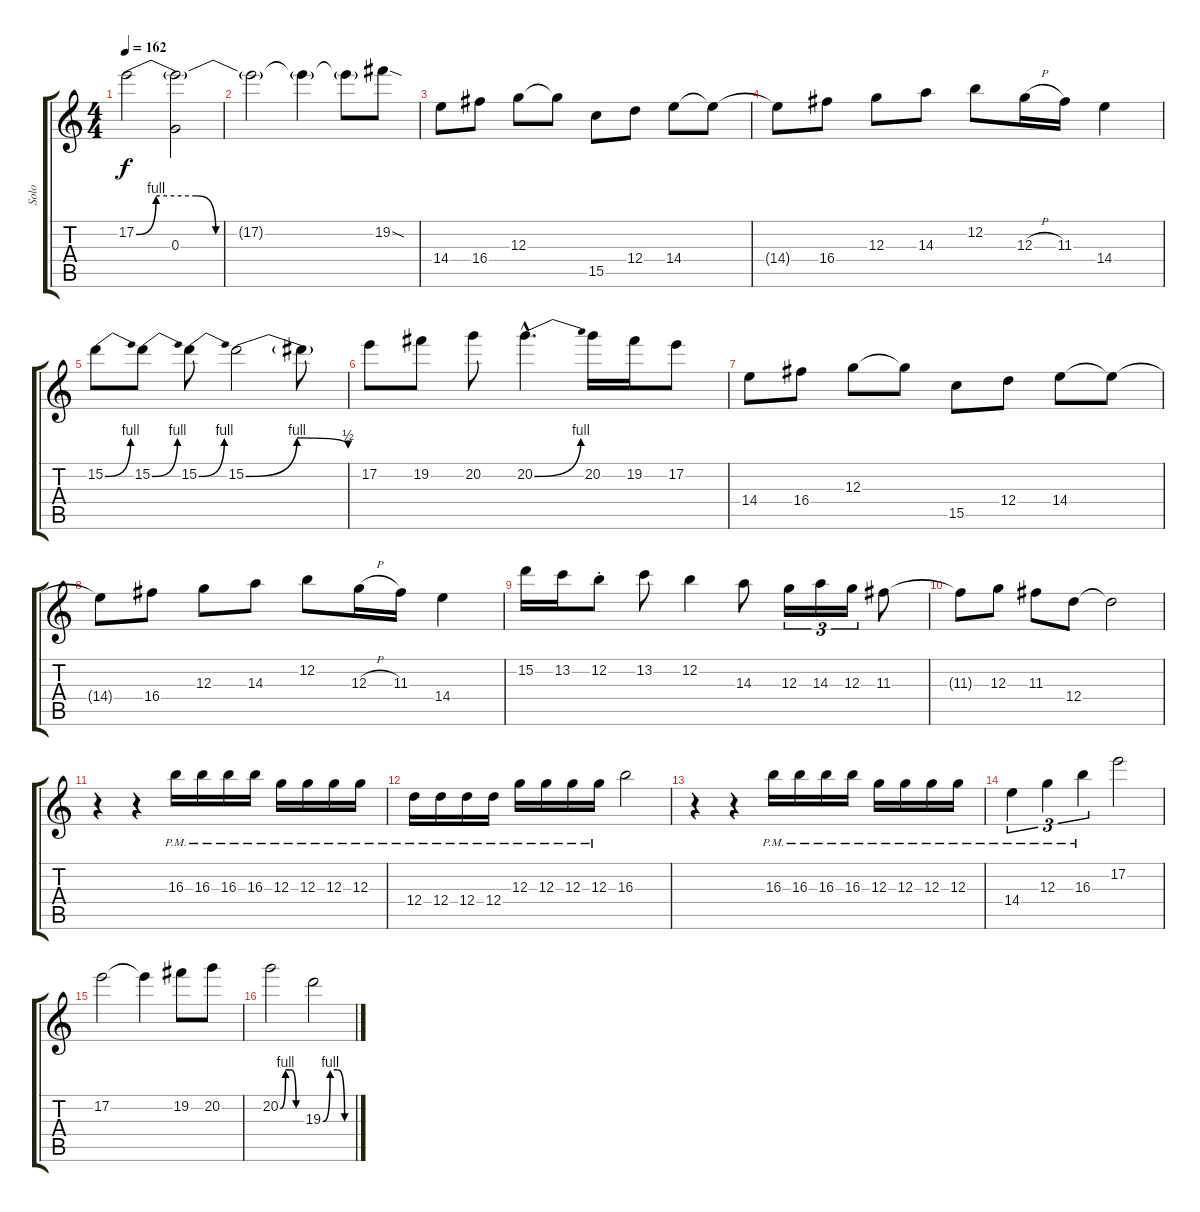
\track ("Solo" "Solo") {instrument overdrivenguitar}
\staff {score tabs}
\tuning (E4 B3 G3 D3 A2 E2) {hide}
\ts (4 4)
\tempo 162
\clef g2
\ks c
17.2{be (custom 0 0 5 4 15 4 20 0 60 0)}.2{dy f} (17.2{t} 0.3).2 |
17.2{t}.2 17.2{t}.4 17.2{t}.8 19.2{sod}.8 |
14.4.8 16.4.8 12.3.8 12.3{t}.8 15.5.8 12.4.8 14.4.8 14.4{t}.8 |
14.4{t}.8 16.4.8 12.3.8 14.3.8 12.2.8 12.3{h}.16 11.3.16 14.4.4 |
15.2{be (bend 0 0 60 4)}.8 15.2{be (bend 0 0 60 4)}.8 15.2{be (bend 0 0 60 4)}.8 15.2{be (bendrelease 0 0 15 4 45 4 60 2)}.2 15.2{t}.8 |
17.2.8 19.2.8 20.2.8 20.2{be (bend 0 0 60 4) hac}.4{d} 20.2.16 19.2.16 17.2.8 |
14.4.8 16.4.8 12.3.8 12.3{t}.8 15.5.8 12.4.8 14.4.8 14.4{t}.8 |
14.4{t}.8 16.4.8 12.3.8 14.3.8 12.2.8 12.3{h}.16 11.3.16 14.4.4 |
15.2.16 13.2.16 12.2{st}.8 13.2.8 12.2.4 14.3.8 12.3.16{tu (3 2)} 14.3.16{tu (3 2)} 12.3.16{tu (3 2)} 11.3.8 |
11.3{t}.8 12.3.8 11.3.8 12.4.8 12.4{t}.2 |
r.4 r.4 16.3{pm}.16 16.3{pm}.16 16.3{pm}.16 16.3{pm}.16 12.3{pm}.16 12.3{pm}.16 12.3{pm}.16 12.3{pm}.16 |
12.4{pm}.16 12.4{pm}.16 12.4{pm}.16 12.4{pm}.16 12.3{pm}.16 12.3{pm}.16 12.3{pm}.16 12.3{pm}.16 16.3.2 |
r.4 r.4 16.3{pm}.16 16.3{pm}.16 16.3{pm}.16 16.3{pm}.16 12.3{pm}.16 12.3{pm}.16 12.3{pm}.16 12.3{pm}.16 |
14.4{pm}.4{tu (3 2)} 12.3{pm}.4{tu (3 2)} 16.3{pm}.4{tu (3 2)} 17.2.2 |
17.2.2 17.2{t}.4 19.2.8 20.2.8 |
20.2{be (custom 0 0 15 4 30 4 45 0 60 0)}.2 19.3{be (custom 0 0 15 4 30 4 45 0 60 0)}.2
